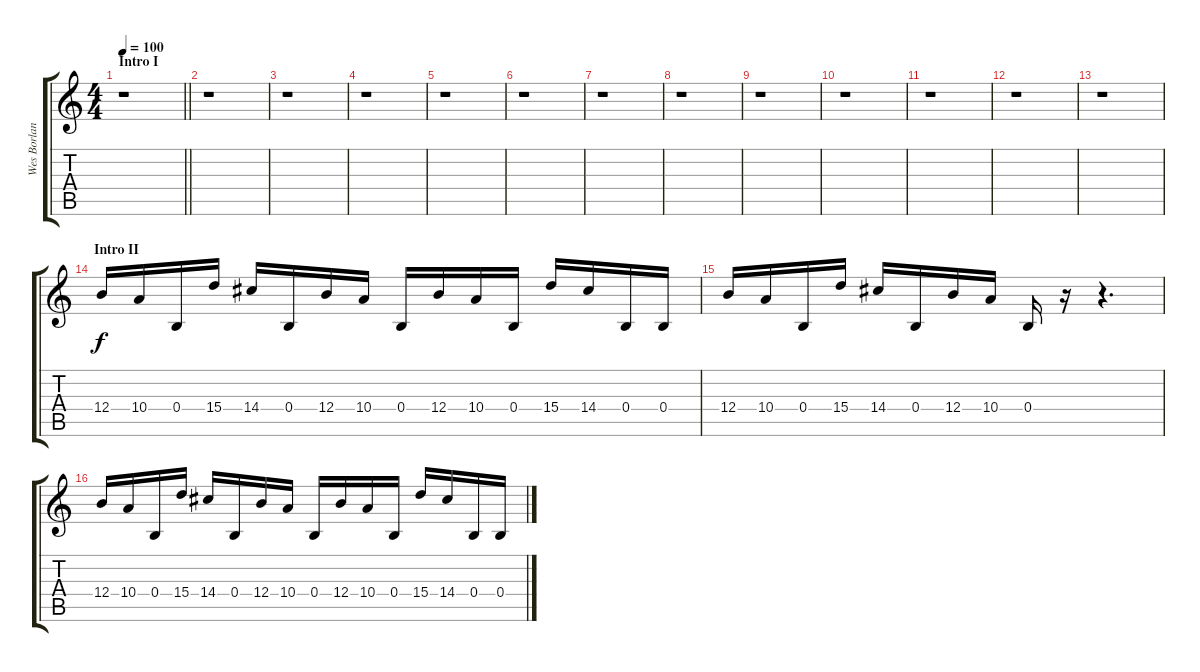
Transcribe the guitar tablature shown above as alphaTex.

\track ("Wes Borland - Full Heavy" "Wes Borlan") {instrument distortionguitar}
\staff {score tabs}
\tuning (Db4 Ab3 E3 B2 Gb2 B1) {hide}
\ts (4 4)
\section ("" "Intro I")
\tempo 100
\clef g2
\barLineRight lightlight
\ks c
r.1{dy f instrument distortionguitar} |
r.1 |
r.1 |
r.1 |
r.1 |
r.1 |
r.1 |
r.1 |
r.1 |
r.1 |
r.1 |
r.1 |
r.1 |
\section ("" "Intro II")
12.4.16 10.4.16 0.4.16 15.4.16 14.4.16 0.4.16 12.4.16 10.4.16 0.4.16 12.4.16 10.4.16 0.4.16 15.4.16 14.4.16 0.4.16 0.4.16 |
12.4.16 10.4.16 0.4.16 15.4.16 14.4.16 0.4.16 12.4.16 10.4.16 0.4.16 r.16 r.4{d} |
12.4.16 10.4.16 0.4.16 15.4.16 14.4.16 0.4.16 12.4.16 10.4.16 0.4.16 12.4.16 10.4.16 0.4.16 15.4.16 14.4.16 0.4.16 0.4.16
